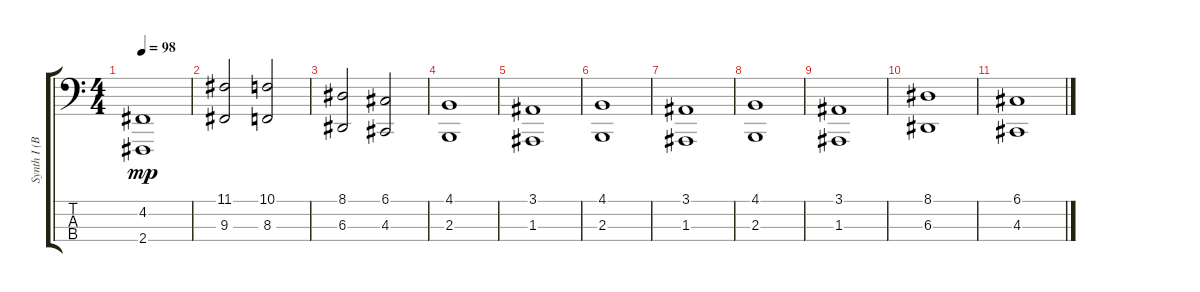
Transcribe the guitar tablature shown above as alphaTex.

\track ("Synth I (Banks)" "Synth I (B") {instrument brasssection}
\staff {score tabs}
\tuning (G2 D2 A1 E1) {hide}
\ts (4 4)
\tempo 98
\clef f4
\ks c
(4.2 2.4).1{dy mp} |
(11.1 9.3).2 (10.1 8.3).2 |
(8.1 6.3).2{volume 4} (6.1 4.3).2 |
(4.1 2.3).1 |
(3.1 1.3).1 |
(4.1 2.3).1{volume 1} |
(3.1 1.3).1 |
(4.1 2.3).1 |
(3.1 1.3).1 |
(8.1 6.3).1 |
(6.1 4.3).1
